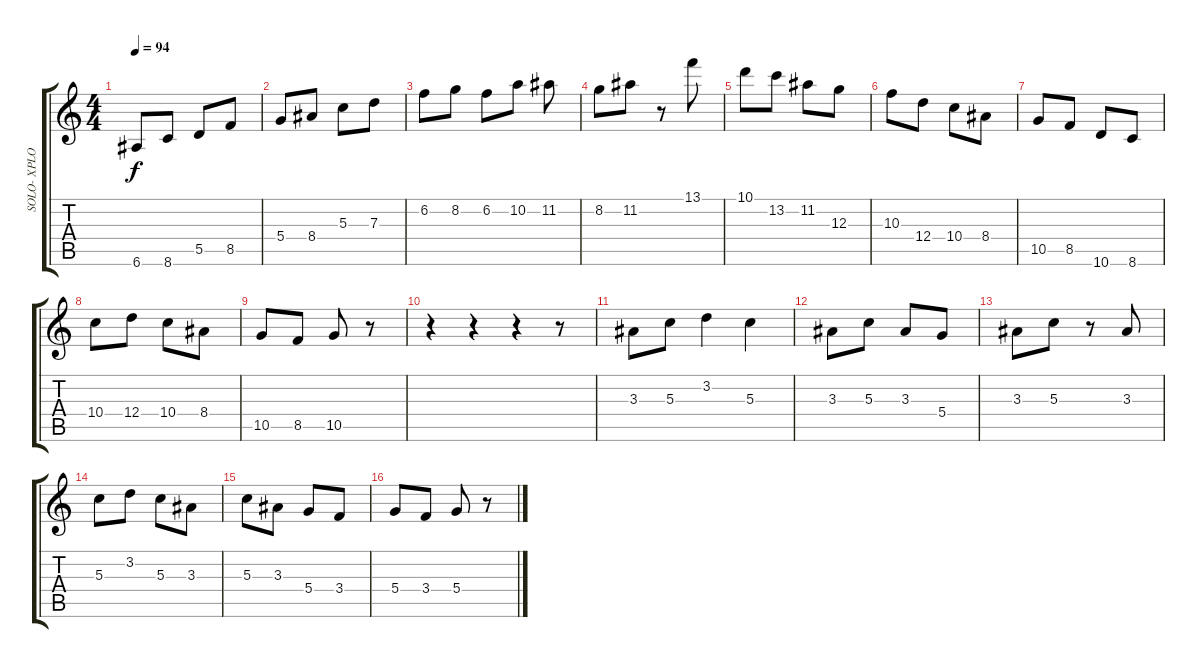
\track ("SOLO- XPLODED VIEW" "SOLO- XPLO") {mute instrument electricguitarjazz}
\staff {score tabs}
\tuning (E4 B3 G3 D3 A2 E2) {hide}
\ts (4 4)
\tempo 94
\clef g2
\ks c
6.6.8{dy f} 8.6.8 5.5.8 8.5.8 |
5.4.8 8.4.8 5.3.8 7.3.8 |
6.2.8 8.2.8 6.2.8 10.2.8 11.2.8 |
8.2.8 11.2.8 r.8 13.1.8 |
10.1.8 13.2.8 11.2.8 12.3.8 |
10.3.8 12.4.8 10.4.8 8.4.8 |
10.5.8 8.5.8 10.6.8 8.6.8 |
10.4.8 12.4.8 10.4.8 8.4.8 |
10.5.8 8.5.8 10.5.8 r.8 |
r.4 r.4 r.4 r.8 |
3.3.8 5.3.8 3.2.4 5.3.4 |
3.3.8 5.3.8 3.3.8 5.4.8 |
3.3.8 5.3.8 r.8 3.3.8 |
5.3.8 3.2.8 5.3.8 3.3.8 |
5.3.8 3.3.8 5.4.8 3.4.8 |
5.4.8 3.4.8 5.4.8 r.8
